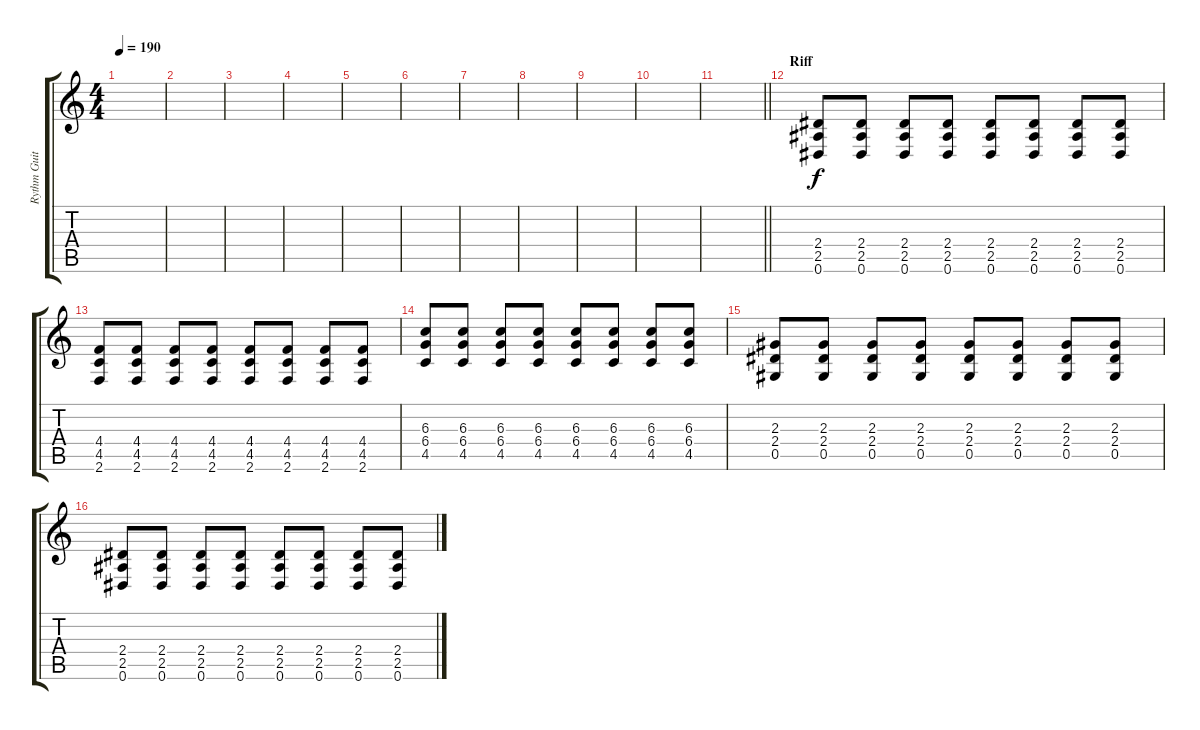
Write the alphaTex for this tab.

\track ("Rythm Guitar A" "Rythm Guit") {instrument distortionguitar}
\staff {score tabs}
\tuning (Eb4 Bb3 Gb3 Db3 Ab2 Eb2) {hide}
\ts (4 4)
\tempo 190
\clef g2
\ks c
|
|
|
|
|
|
|
|
|
|
\barLineRight lightlight
|
\section ("" "Riff")
(2.4 2.5 0.6).8 (2.4 2.5 0.6).8 (2.4 2.5 0.6).8 (2.4 2.5 0.6).8 (2.4 2.5 0.6).8 (2.4 2.5 0.6).8 (2.4 2.5 0.6).8 (2.4 2.5 0.6).8 |
(4.4 4.5 2.6).8 (4.4 4.5 2.6).8 (4.4 4.5 2.6).8 (4.4 4.5 2.6).8 (4.4 4.5 2.6).8 (4.4 4.5 2.6).8 (4.4 4.5 2.6).8 (4.4 4.5 2.6).8 |
(6.3 6.4 4.5).8 (6.3 6.4 4.5).8 (6.3 6.4 4.5).8 (6.3 6.4 4.5).8 (6.3 6.4 4.5).8 (6.3 6.4 4.5).8 (6.3 6.4 4.5).8 (6.3 6.4 4.5).8 |
(2.3 2.4 0.5).8 (2.3 2.4 0.5).8 (2.3 2.4 0.5).8 (2.3 2.4 0.5).8 (2.3 2.4 0.5).8 (2.3 2.4 0.5).8 (2.3 2.4 0.5).8 (2.3 2.4 0.5).8 |
(2.4 2.5 0.6).8 (2.4 2.5 0.6).8 (2.4 2.5 0.6).8 (2.4 2.5 0.6).8 (2.4 2.5 0.6).8 (2.4 2.5 0.6).8 (2.4 2.5 0.6).8 (2.4 2.5 0.6).8
